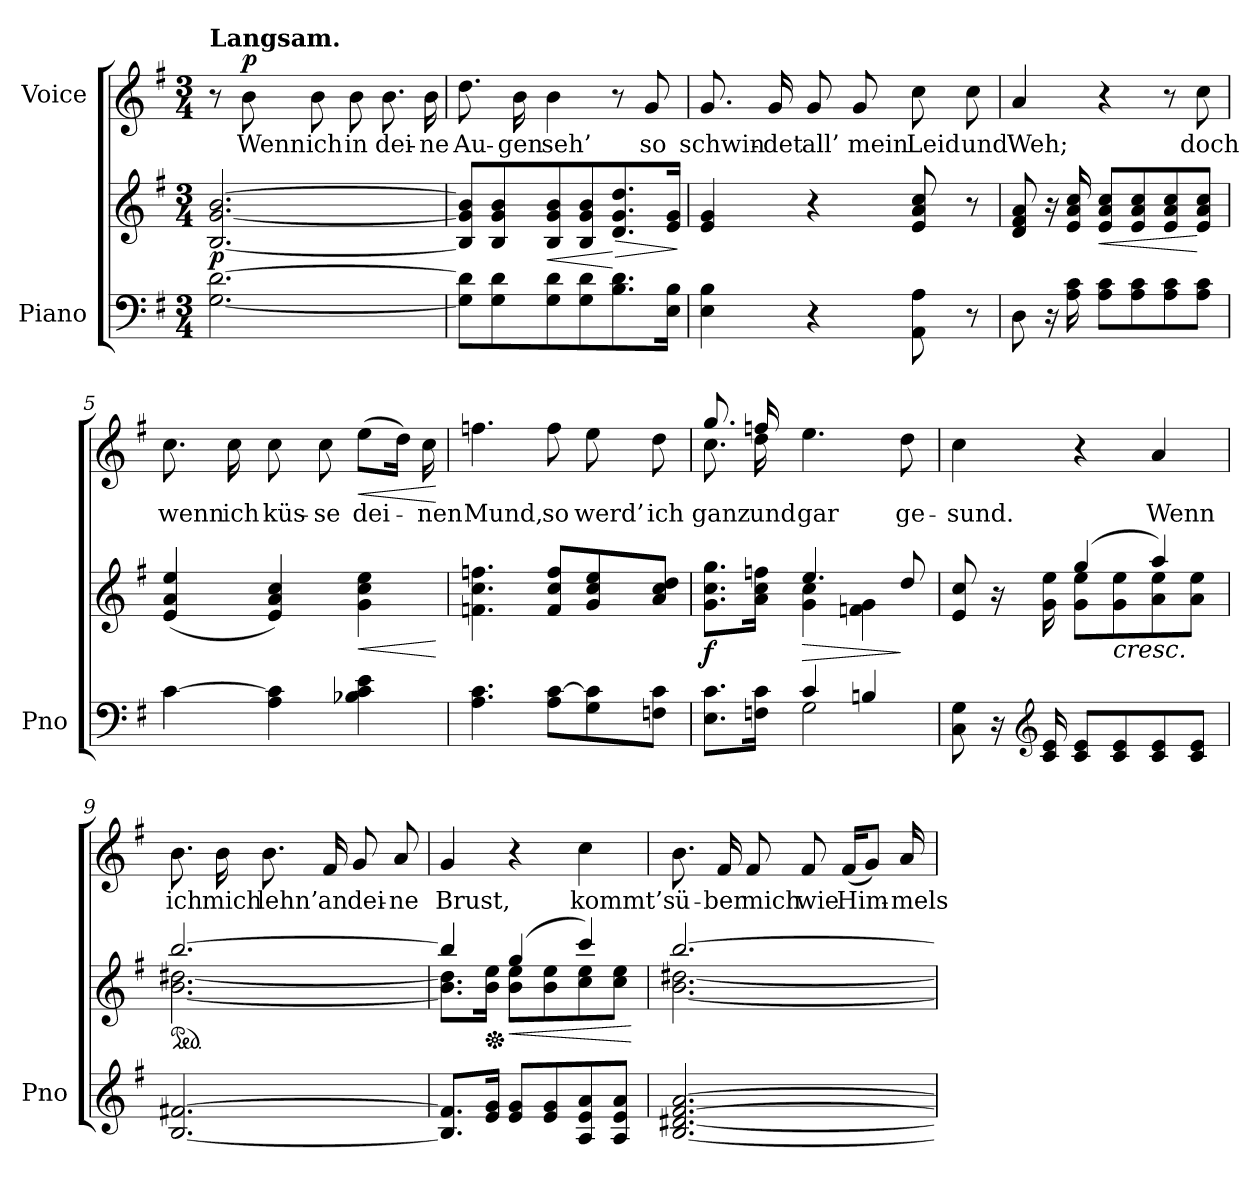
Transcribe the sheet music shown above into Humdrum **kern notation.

**kern	**kern	**dynam	**kern	**text	**dynam
*part2	*part2	*part2	*part1	*part1	*part1
*staff3	*staff2	*staff2/3	*staff1	*staff1	*staff1
*I"Piano	*	*	*I"Voice	*	*
*I'Pno	*	*	*	*	*
*clefF4	*clefG2	*	*clefG2	*	*
*k[f#]	*k[f#]	*	*k[f#]	*	*
*M3/4	*M3/4	*	*M3/4	*	*
=1	=1	=1	=1	=1	=1
!	!	!	!LO:TX:a:B:t=Langsam.	!	!
!	!	!LO:DY:b	!	!	!
[2.G\ [2.d\	[2.B/ [2.g/ [2.b/	p	8r	.	.
!	!	!	!	!LO:LY:b	!LO:DY:a
.	.	.	8b\	Wenn	p
!	!	!	!	!LO:LY:b	!
.	.	.	8b\	ich	.
!	!	!	!	!LO:LY:b	!
.	.	.	8b\	in	.
!	!	!	!	!LO:LY:b	!
.	.	.	8.b\	dei-	.
!	!	!	!	!LO:LY:b	!
.	.	.	16b\	-ne	.
=2	=2	=2	=2	=2	=2
!	!	!	!	!LO:LY:b	!
8G\] 8d\]L	8B/] 8g/] 8b/]L	.	8.dd\	Au-	.
8G\ 8d\	8B/ 8g/ 8b/	.	.	.	.
!	!	!	!	!LO:LY:b	!
.	.	.	16b\	-gen	.
!	!	!LO:HP:b	!	!LO:LY:b	!
8G\ 8d\	8B/ 8g/ 8b/	<	4b\	seh’	.
8G\ 8d\	8B/ 8g/ 8b/	.	.	.	.
!	!	!LO:HP:n=1:b	!	!	!
8.B\ 8.d\	8.d/ 8.g/ 8.dd/	[ >	8r	.	.
!	!	!	!	!LO:LY:b	!
.	.	.	8g/	so	.
16E\ 16B\Jk	16e/ 16g/Jk	.	.	.	.
.	.	]	.	.	.
=3	=3	=3	=3	=3	=3
!	!	!	!	!LO:LY:b	!
4E\ 4B\	4e/ 4g/	.	8.g/	schwin-	.
!	!	!	!	!LO:LY:b	!
.	.	.	16g/	-det	.
!	!	!	!	!LO:LY:b	!
4r	4r	.	8g/	all’	.
!	!	!	!	!LO:LY:b	!
.	.	.	8g/	mein	.
!	!	!	!	!LO:LY:b	!
8AA\ 8A\	8e/ 8a/ 8cc/	.	8cc\	Leid	.
!	!	!	!	!LO:LY:b	!
8r	8r	.	8cc\	und	.
!!LO:LB:g=z
=4	=4	=4	=4	=4	=4
!	!	!	!	!LO:LY:b	!
8D\	8d/ 8f#/ 8a/	.	4a/	Weh;	.
16r	16r	.	.	.	.
16A\ 16c\	16e/ 16a/ 16cc/	.	.	.	.
!	!	!LO:HP:b	!	!	!
8A\ 8c\L	8e/ 8a/ 8cc/L	<	4r	.	.
8A\ 8c\	8e/ 8a/ 8cc/	.	.	.	.
8A\ 8c\	8e/ 8a/ 8cc/	.	8r	.	.
!	!	!	!	!LO:LY:b	!
8A\ 8c\J	8e/ 8a/ 8cc/J	[	8cc\	doch	.
=5	=5	=5	=5	=5	=5
!	!	!	!	!LO:LY:b	!
[4c\	(>4e/ 4a/ 4ee/	.	8.cc\	wenn	.
!	!	!	!	!LO:LY:b	!
.	.	.	16cc\	ich	.
!	!	!	!	!LO:LY:b	!
4A\ 4c\]	4e/ 4a/ 4cc/)	.	8cc\	küs-	.
!	!	!	!	!LO:LY:b	!
.	.	.	8cc\	-se	.
!	!	!LO:HP:b	!	!LO:LY:b	!LO:HP:b
4B-X\ 4c\ 4e\	4g\ 4cc\ 4ee\	<	(>8ee\L	dei-	<
.	.	.	16dd\Jk)	.	.
!	!	!	!	!LO:LY:b	!
.	.	.	16cc\	-nen	.
.	.	[	.	.	[
=6	=6	=6	=6	=6	=6
!	!	!	!	!LO:LY:b	!
4.A\ 4.c\	4.fn\ 4.cc\ 4.ffn\	.	4.ffn\	Mund,	.
!	!	!	!	!LO:LY:b	!
8A\ [8c\L	8f/ 8cc/ 8ff/L	.	8ff\	so	.
!	!	!	!	!LO:LY:b	!
8G\ 8c\]	8g/ 8cc/ 8ee/	.	8ee\	werd’	.
!	!	!	!	!LO:LY:b	!
8Fn\ 8c\J	8a/ 8cc/ 8dd/J	.	8dd\	ich	.
=7	=7	=7	=7	=7	=7
*^	*^	*	*	*	*
!	!	!	!	!LO:DY:b	!	!LO:LY:b	!
*	*	*	*	*	*^	*	*
8.E\ 8.c\L	4ryy	8.g\ 8.cc\ 8.gg\L	4ryy	f	8.gg/	8.cc\	ganz	.
!	!	!	!	!	!	!	!LO:LY:b	!
16Fn\ 16c\Jk	.	16a\ 16cc\ 16ffn\Jk	.	.	16ffn/	16dd\	und	.
!	!	!	!	!LO:HP:b	!	!	!LO:LY:b	!
4c/	2G\	4.ee/	4g\ 4cc\	>	4.ee\	2ryy	gar	.
4Bn/	.	.	4fn\ 4g\	.	.	.	.	.
!	!	!	!	!	!	!	!LO:LY:b	!
.	.	8dd/	.	]	8dd\	.	ge-	.
*v	*v	*	*	*	*v	*v	*	*
!!LO:LB:g=z
=8	=8	=8	=8	=8	=8	=8
!	!	!	!	!	!LO:LY:b	!
8C\ 8G\	8e/ 8cc/	8ryy	.	4cc\	-sund.	.
16r	16r	16ryy	.	.	.	.
*clefG2	*	*	*	*	*	*
16c/ 16e/	16g\ 16ee\	16ryy	.	.	.	.
8c/ 8e/L	(>4gg/	8g\ 8ee\L	.	4r	.	.
!	!	!	!LO:HP:b	!	!	!
8c/ 8e/	.	8g\ 8ee\	<	.	.	.
!	!	!	!	!	!LO:LY:b	!
8c/ 8e/	4aa/)	8a\ 8ee\	.	4a/	Wenn	.
8c/ 8e/J	.	8a\ 8ee\J	.	.	.	.
=9	=9	=9	=9	=9	=9	=9
*	*ped	*	*	*	*	*
!	!	!	!	!	!LO:LY:b	!
[2.B/ [2.f#X/	[2.bb/	[2.b\ [2.dd#X\	.	8.b\	ich	.
!	!	!	!	!	!LO:LY:b	!
.	.	.	.	16b\	mich	.
!	!	!	!	!	!LO:LY:b	!
.	.	.	.	8.b\	lehn’	.
!	!	!	!	!	!LO:LY:b	!
.	.	.	.	16f#/	an	.
!	!	!	!	!	!LO:LY:b	!
.	.	.	.	8g/	dei-	.
!	!	!	!	!	!LO:LY:b	!
.	.	.	.	8a/	-ne	.
=10	=10	=10	=10	=10	=10	=10
!	!	!	!	!	!LO:LY:b	!
8.B/] 8.f#/]L	4bb/]	8.b\] 8.dd#\]L	.	4g/	Brust,	.
*	*Xped	*	*	*	*	*
16e/ 16g/Jk	.	16b\ 16ee\Jk	.	.	.	.
!	!	!	!LO:HP:b	!	!	!
8e/ 8g/L	(>4gg/	8b\ 8ee\L	<	4r	.	.
8e/ 8g/	.	8b\ 8ee\	.	.	.	.
!	!	!	!	!	!LO:LY:b	!
8A/ 8e/ 8a/	4ccc/)	8cc\ 8ee\	.	4cc\	kommt’s	.
8A/ 8e/ 8a/J	.	8cc\ 8ee\J	.	.	.	.
*	*v	*v	*	*	*	*
.	.	[	.	.	.
=11	=11	=11	=11	=11	=11
*	*^	*	*	*	*
!	!	!	!	!	!LO:LY:b	!
[2.B/ [2.d#X/ [2.f#/ [2.a/	[2.bb/	[2.b\ [2.dd#X\	.	8.b\	ü-	.
!	!	!	!	!	!LO:LY:b	!
.	.	.	.	16f#/	-ber	.
!	!	!	!	!	!LO:LY:b	!
.	.	.	.	8f#/	mich	.
!	!	!	!	!	!LO:LY:b	!
.	.	.	.	8f#/	wie	.
!	!	!	!	!	!LO:LY:b	!
.	.	.	.	(<16f#/KL	Him-	.
.	.	.	.	8g/J)	.	.
!	!	!	!	!	!LO:LY:b	!
.	.	.	.	16a/	-mels-	.
*	*v	*v	*	*	*	*
.	.	[	.	.	.
=	=	=	=	=	=
*-	*-	*-	*-	*-	*-
